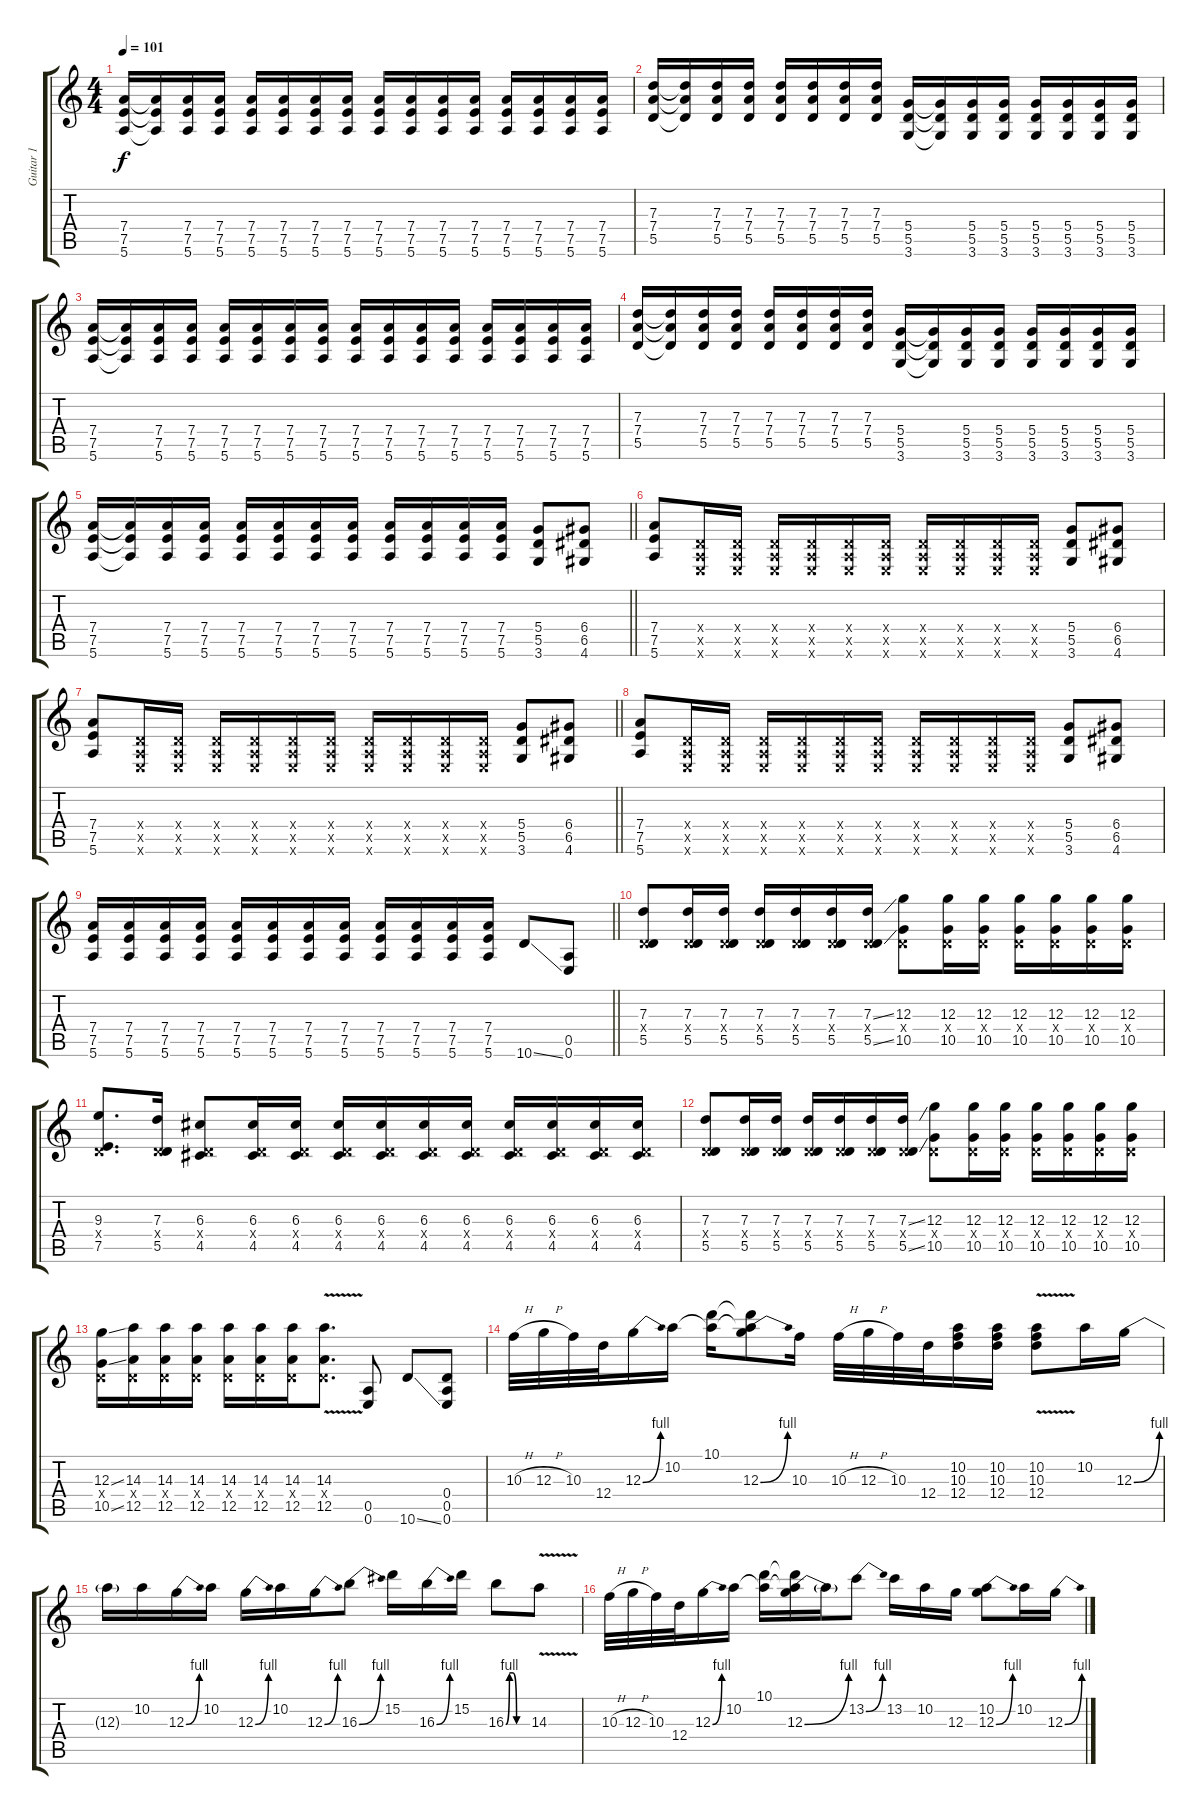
\track ("Guitar 1" "Guitar 1") {instrument overdrivenguitar}
\staff {score tabs}
\tuning (E4 B3 G3 D3 A2 E2) {hide}
\ts (4 4)
\tempo 101
\clef g2
\ks c
(7.4 7.5 5.6).16{dy f} (7.4{t} 7.5{t} 5.6{t}).16 (7.4 7.5 5.6).16 (7.4 7.5 5.6).16 (7.4 7.5 5.6).16 (7.4 7.5 5.6).16 (7.4 7.5 5.6).16 (7.4 7.5 5.6).16 (7.4 7.5 5.6).16 (7.4 7.5 5.6).16 (7.4 7.5 5.6).16 (7.4 7.5 5.6).16 (7.4 7.5 5.6).16 (7.4 7.5 5.6).16 (7.4 7.5 5.6).16 (7.4 7.5 5.6).16 |
(7.3 7.4 5.5).16 (7.3{t} 7.4{t} 5.5{t}).16 (7.3 7.4 5.5).16 (7.3 7.4 5.5).16 (7.3 7.4 5.5).16 (7.3 7.4 5.5).16 (7.3 7.4 5.5).16 (7.3 7.4 5.5).16 (5.4 5.5 3.6).16 (5.4{t} 5.5{t} 3.6{t}).16 (5.4 5.5 3.6).16 (5.4 5.5 3.6).16 (5.4 5.5 3.6).16 (5.4 5.5 3.6).16 (5.4 5.5 3.6).16 (5.4 5.5 3.6).16 |
(7.4 7.5 5.6).16 (7.4{t} 7.5{t} 5.6{t}).16 (7.4 7.5 5.6).16 (7.4 7.5 5.6).16 (7.4 7.5 5.6).16 (7.4 7.5 5.6).16 (7.4 7.5 5.6).16 (7.4 7.5 5.6).16 (7.4 7.5 5.6).16 (7.4 7.5 5.6).16 (7.4 7.5 5.6).16 (7.4 7.5 5.6).16 (7.4 7.5 5.6).16 (7.4 7.5 5.6).16 (7.4 7.5 5.6).16 (7.4 7.5 5.6).16 |
(7.3 7.4 5.5).16 (7.3{t} 7.4{t} 5.5{t}).16 (7.3 7.4 5.5).16 (7.3 7.4 5.5).16 (7.3 7.4 5.5).16 (7.3 7.4 5.5).16 (7.3 7.4 5.5).16 (7.3 7.4 5.5).16 (5.4 5.5 3.6).16 (5.4{t} 5.5{t} 3.6{t}).16 (5.4 5.5 3.6).16 (5.4 5.5 3.6).16 (5.4 5.5 3.6).16 (5.4 5.5 3.6).16 (5.4 5.5 3.6).16 (5.4 5.5 3.6).16 |
\barLineRight lightlight
(7.4 7.5 5.6).16 (7.4{t} 7.5{t} 5.6{t}).16 (7.4 7.5 5.6).16 (7.4 7.5 5.6).16 (7.4 7.5 5.6).16 (7.4 7.5 5.6).16 (7.4 7.5 5.6).16 (7.4 7.5 5.6).16 (7.4 7.5 5.6).16 (7.4 7.5 5.6).16 (7.4 7.5 5.6).16 (7.4 7.5 5.6).16 (5.4 5.5 3.6).8 (6.4 6.5 4.6).8 |
(7.4 7.5 5.6).8 (0.4{x} 0.5{x} 0.6{x}).16 (0.4{x} 0.5{x} 0.6{x}).16 (0.4{x} 0.5{x} 0.6{x}).16 (0.4{x} 0.5{x} 0.6{x}).16 (0.4{x} 0.5{x} 0.6{x}).16 (0.4{x} 0.5{x} 0.6{x}).16 (0.4{x} 0.5{x} 0.6{x}).16 (0.4{x} 0.5{x} 0.6{x}).16 (0.4{x} 0.5{x} 0.6{x}).16 (0.4{x} 0.5{x} 0.6{x}).16 (5.4 5.5 3.6).8 (6.4 6.5 4.6).8 |
\barLineRight lightlight
(7.4 7.5 5.6).8 (0.4{x} 0.5{x} 0.6{x}).16 (0.4{x} 0.5{x} 0.6{x}).16 (0.4{x} 0.5{x} 0.6{x}).16 (0.4{x} 0.5{x} 0.6{x}).16 (0.4{x} 0.5{x} 0.6{x}).16 (0.4{x} 0.5{x} 0.6{x}).16 (0.4{x} 0.5{x} 0.6{x}).16 (0.4{x} 0.5{x} 0.6{x}).16 (0.4{x} 0.5{x} 0.6{x}).16 (0.4{x} 0.5{x} 0.6{x}).16 (5.4 5.5 3.6).8 (6.4 6.5 4.6).8 |
(7.4 7.5 5.6).8 (0.4{x} 0.5{x} 0.6{x}).16 (0.4{x} 0.5{x} 0.6{x}).16 (0.4{x} 0.5{x} 0.6{x}).16 (0.4{x} 0.5{x} 0.6{x}).16 (0.4{x} 0.5{x} 0.6{x}).16 (0.4{x} 0.5{x} 0.6{x}).16 (0.4{x} 0.5{x} 0.6{x}).16 (0.4{x} 0.5{x} 0.6{x}).16 (0.4{x} 0.5{x} 0.6{x}).16 (0.4{x} 0.5{x} 0.6{x}).16 (5.4 5.5 3.6).8 (6.4 6.5 4.6).8 |
\barLineRight lightlight
(7.4 7.5 5.6).16 (7.4 7.5 5.6).16 (7.4 7.5 5.6).16 (7.4 7.5 5.6).16 (7.4 7.5 5.6).16 (7.4 7.5 5.6).16 (7.4 7.5 5.6).16 (7.4 7.5 5.6).16 (7.4 7.5 5.6).16 (7.4 7.5 5.6).16 (7.4 7.5 5.6).16 (7.4 7.5 5.6).16 10.6{ss}.8 (0.5 0.6).8 |
(7.3 0.4{x} 5.5).8{volume 11 balance 8} (7.3 0.4{x} 5.5).16 (7.3 0.4{x} 5.5).16 (7.3 0.4{x} 5.5).16 (7.3 0.4{x} 5.5).16 (7.3 0.4{x} 5.5).16 (7.3{ss} 0.4{x} 5.5{ss}).16 (12.3 0.4{x} 10.5).8 (12.3 0.4{x} 10.5).16 (12.3 0.4{x} 10.5).16 (12.3 0.4{x} 10.5).16 (12.3 0.4{x} 10.5).16 (12.3 0.4{x} 10.5).16 (12.3 0.4{x} 10.5).16 |
(9.3 0.4{x} 7.5).8{d} (7.3 0.4{x} 5.5).16 (6.3 0.4{x} 4.5).8 (6.3 0.4{x} 4.5).16 (6.3 0.4{x} 4.5).16 (6.3 0.4{x} 4.5).16 (6.3 0.4{x} 4.5).16 (6.3 0.4{x} 4.5).16 (6.3 0.4{x} 4.5).16 (6.3 0.4{x} 4.5).16 (6.3 0.4{x} 4.5).16 (6.3 0.4{x} 4.5).16 (6.3 0.4{x} 4.5).16 |
(7.3 0.4{x} 5.5).8 (7.3 0.4{x} 5.5).16 (7.3 0.4{x} 5.5).16 (7.3 0.4{x} 5.5).16 (7.3 0.4{x} 5.5).16 (7.3 0.4{x} 5.5).16 (7.3{ss} 0.4{x} 5.5{ss}).16 (12.3 0.4{x} 10.5).8 (12.3 0.4{x} 10.5).16 (12.3 0.4{x} 10.5).16 (12.3 0.4{x} 10.5).16 (12.3 0.4{x} 10.5).16 (12.3 0.4{x} 10.5).16 (12.3 0.4{x} 10.5).16 |
(12.3{ss} 0.4{x} 10.5{ss}).16 (14.3 0.4{x} 12.5).16 (14.3 0.4{x} 12.5).16 (14.3 0.4{x} 12.5).16 (14.3 0.4{x} 12.5).16 (14.3 0.4{x} 12.5).16 (14.3 0.4{x} 12.5).16 (14.3{v} 0.4{x} 12.5{v}).8{d} (0.5 0.6).8 10.6{ss}.8 (0.4 0.5 0.6).8 |
10.3{h}.32 12.3{h}.32 10.3.32 12.4.32 12.3{be (bend 0 0 60 4)}.16 10.2.16 (10.1 10.2{t}).16 (10.1{t} 10.2{t} 12.3{be (bend 0 0 60 4)}).8 10.3.16 10.3{h}.32 12.3{h}.32 10.3.32 12.4.32 (10.2 10.3 12.4).16 (10.2 10.3 12.4).16 (10.2{v} 10.3{v} 12.4{v}).8 10.2.16 12.3{be (bend 0 0 60 4)}.16 |
12.3{t}.16 10.2.16 12.3{be (bend 0 0 60 4)}.16 10.2.16 12.3{be (bend 0 0 60 4)}.16 10.2.16 12.3{be (bend 0 0 60 4)}.16 16.3{be (bend 0 0 60 4)}.8 15.2.16 16.3{be (bend 0 0 60 4)}.16 15.2.16 16.3{be (custom 0 0 10 4 20 4 30 0 60 0)}.8 14.3{v}.8 |
10.3{h}.32 12.3{h}.32 10.3.32 12.4.32 12.3{be (bend 0 0 60 4)}.16 10.2.16 (10.1 10.2{t}).16 (10.1{t} 10.2{t} 12.3{be (bend 0 0 60 4)}).16 12.3{t}.16 13.2{be (bend 0 0 60 4)}.8 13.2.16 10.2.16 12.3.16 (10.2 12.3{be (bend 0 0 60 4)}).8 10.2.16 12.3{be (bend 0 0 60 4)}.16
